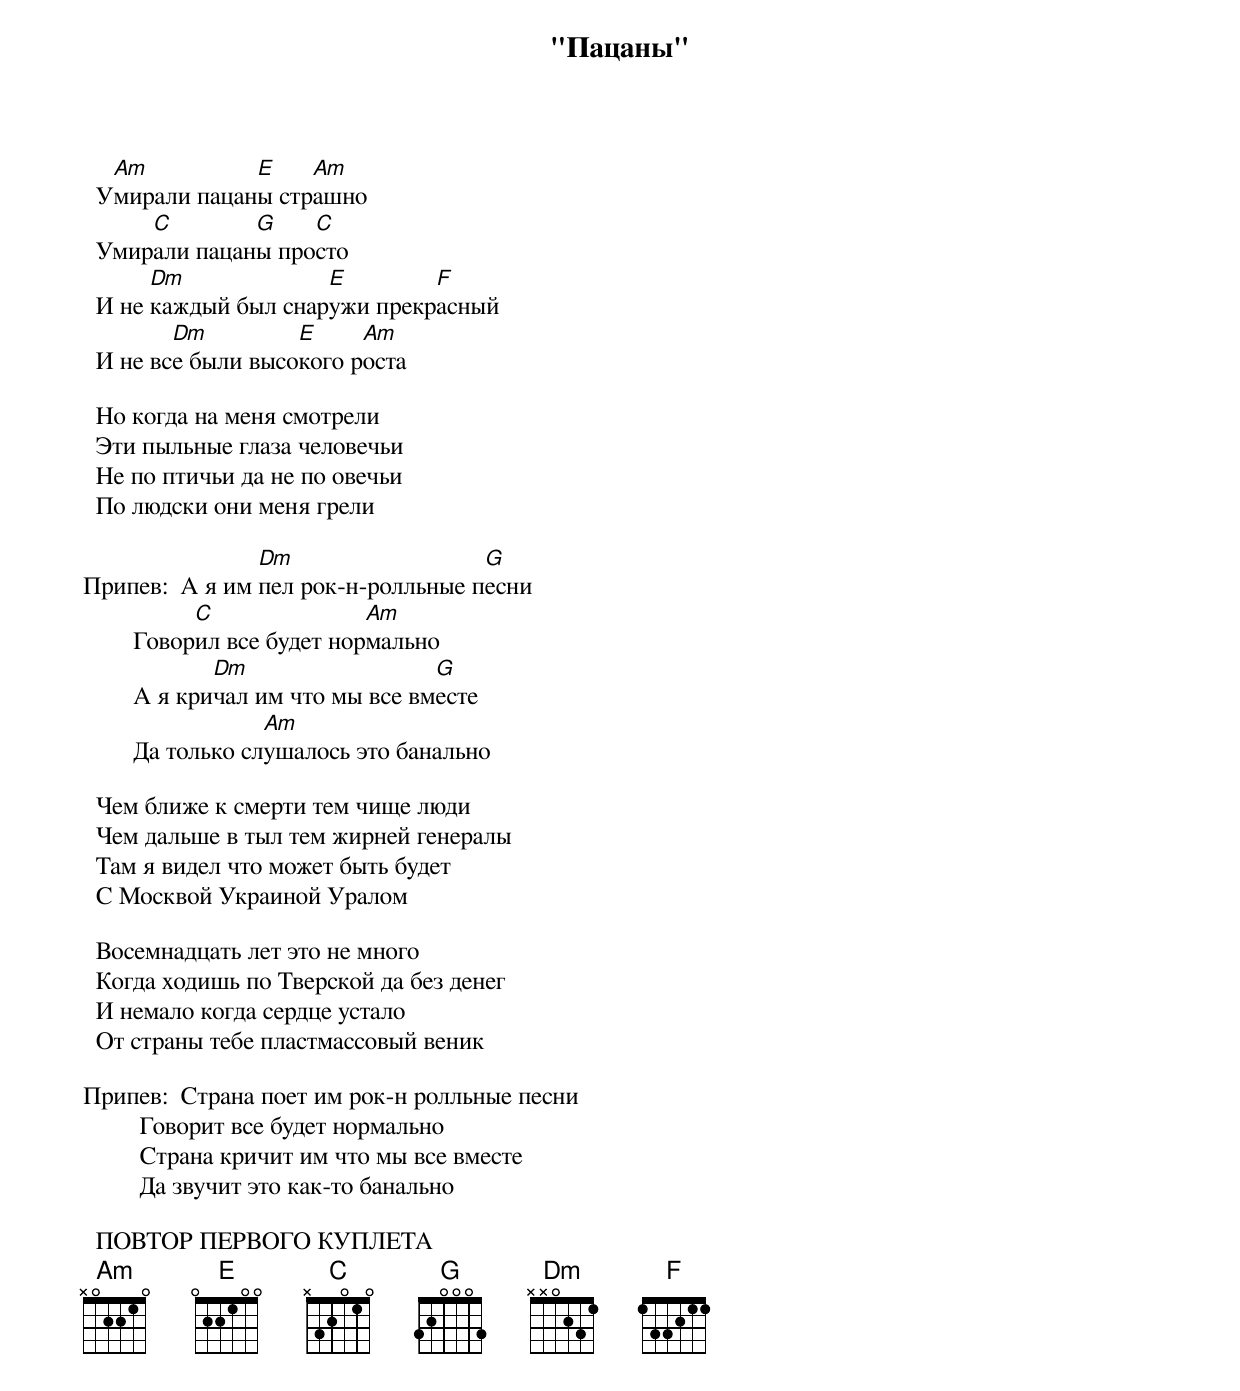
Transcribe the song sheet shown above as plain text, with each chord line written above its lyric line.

          "Пацаны"

   Am          E    Am
  Умирали пацаны страшно
      C        G    C
  Умирали пацаны просто
       Dm             E        F
  И не каждый был снаружи прекрасный
         Dm         E     Am
  И не все были высокого роста

  Hо когда на меня смотрели
  Эти пыльные глаза человечьи
  Hе по птичьи да не по овечьи
  По людски они меня грели

                Dm                  G
Припев:  А я им пел рок-н-ролльные песни
             C               Am
        Говорил все будет нормально
               Dm                  G
        А я кричал им что мы все вместе
                    Am
        Да только слушалось это банально

  Чем ближе к смерти тем чище люди
  Чем дальше в тыл тем жирней генералы
  Там я видел что может быть будет
  С Москвой Украиной Уралом

  Восемнадцать лет это не много
  Когда ходишь по Тверской да без денег
  И немало когда сердце устало
  От страны тебе пластмассовый веник

Припев:  Страна поет им рок-н ролльные песни
         Говорит все будет нормально
         Страна кричит им что мы все вместе
         Да звучит это как-то банально

  ПОВТОР ПЕРВОГО КУПЛЕТА
